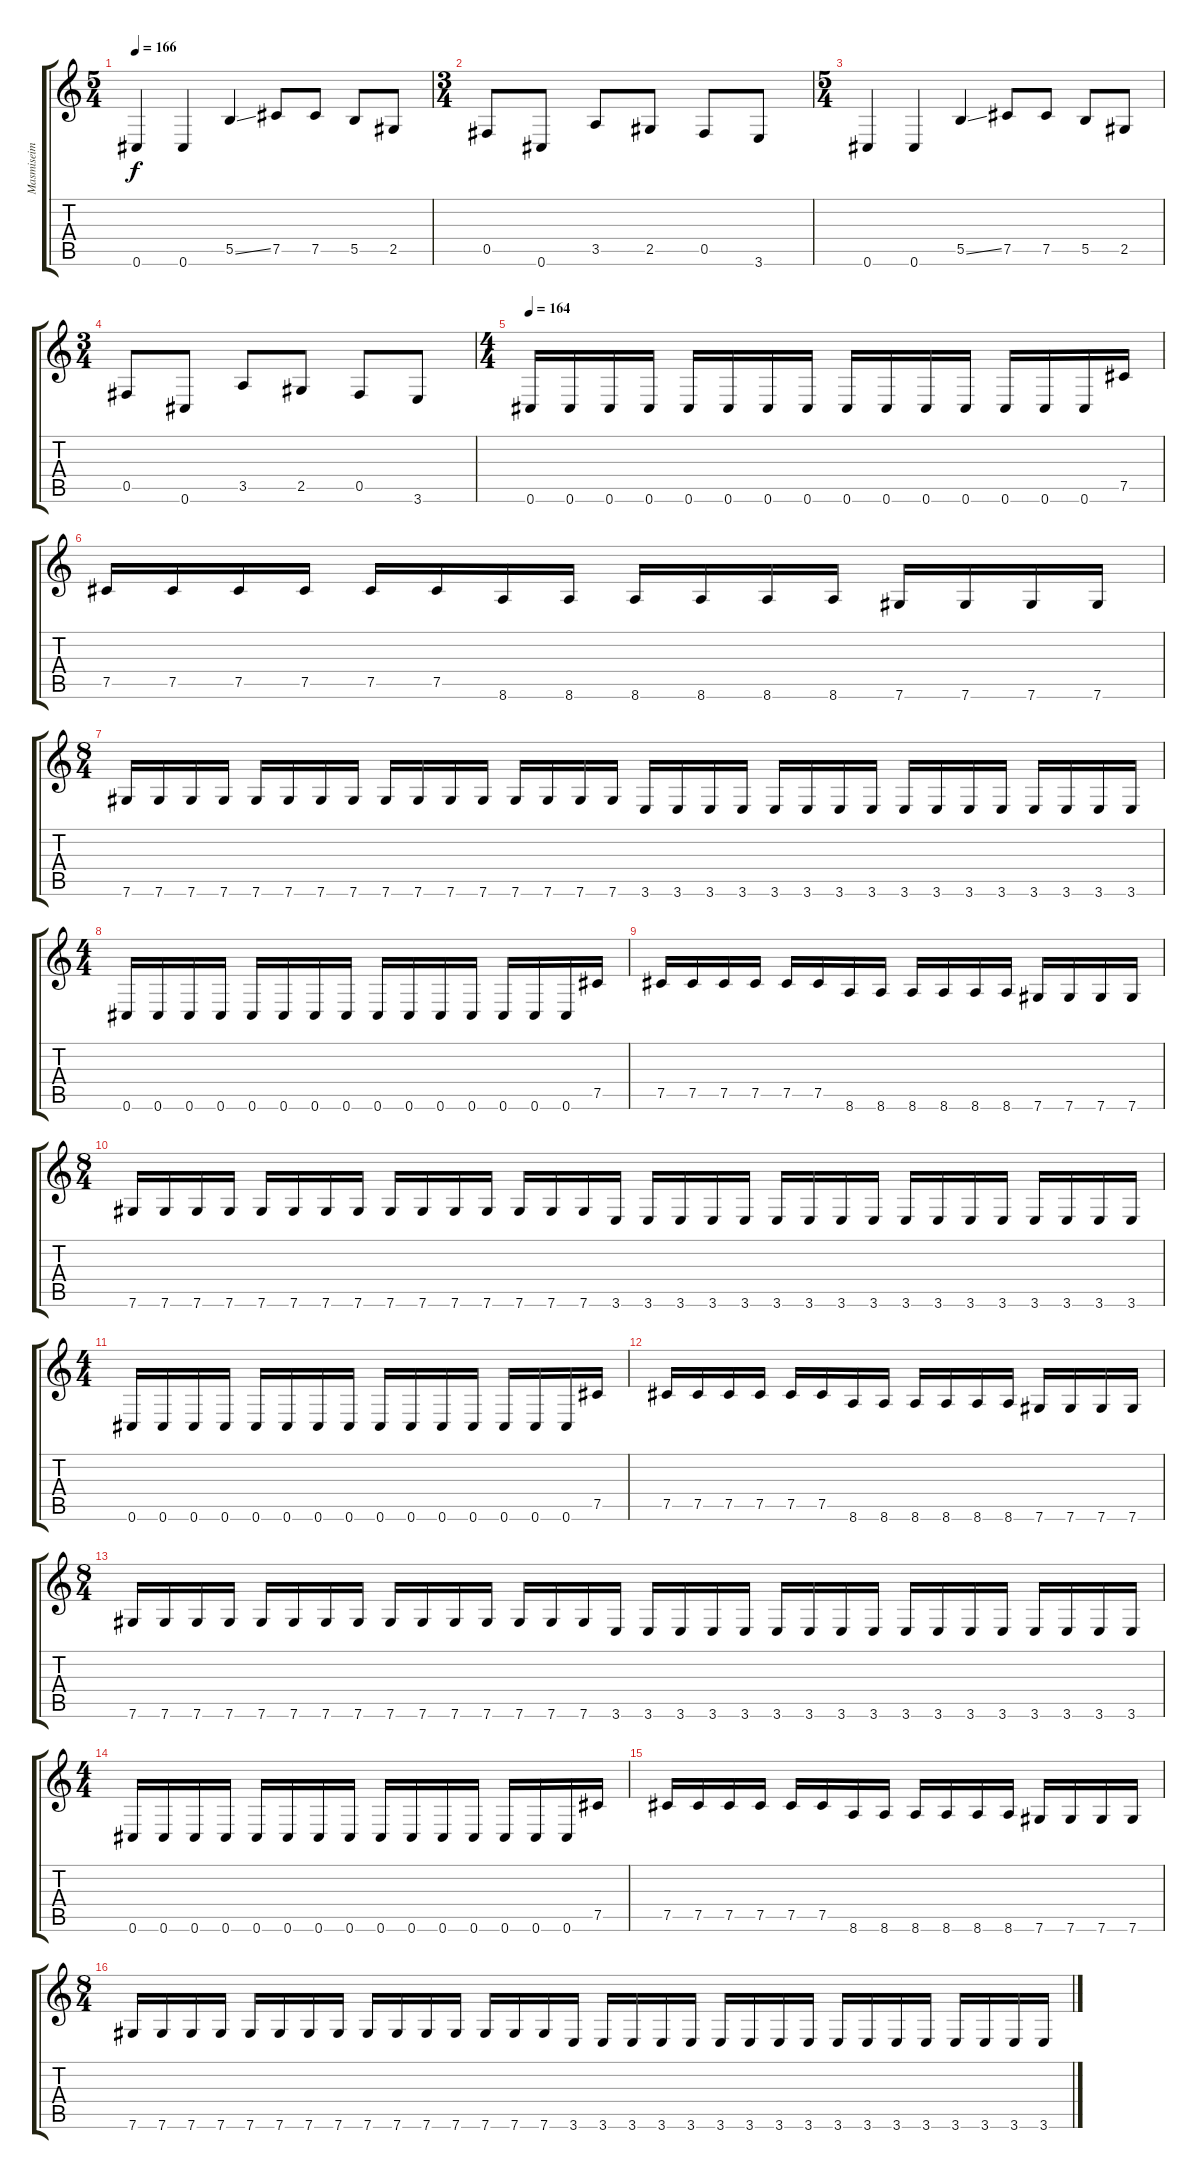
\track ("Masmiseim " "Masmiseim ") {instrument electricbasspick}
\staff {score tabs}
\tuning (Db4 Ab3 E3 B2 Gb2 Db2) {hide}
\ts (5 4)
\tempo 166
\clef g2
\ks c
0.6.4{dy f} 0.6.4 5.5{ss}.4 7.5.8 7.5.8 5.5.8 2.5.8 |
\ts (3 4)
0.5.8 0.6.8 3.5.8 2.5.8 0.5.8 3.6.8 |
\ts (5 4)
0.6.4 0.6.4 5.5{ss}.4 7.5.8 7.5.8 5.5.8 2.5.8 |
\ts (3 4)
0.5.8 0.6.8 3.5.8 2.5.8 0.5.8 3.6.8 |
\ts (4 4)
\tempo 164
0.6.16 0.6.16 0.6.16 0.6.16 0.6.16 0.6.16 0.6.16 0.6.16 0.6.16 0.6.16 0.6.16 0.6.16 0.6.16 0.6.16 0.6.16 7.5.16 |
7.5.16 7.5.16 7.5.16 7.5.16 7.5.16 7.5.16 8.6.16 8.6.16 8.6.16 8.6.16 8.6.16 8.6.16 7.6.16 7.6.16 7.6.16 7.6.16 |
\ts (8 4)
7.6.16 7.6.16 7.6.16 7.6.16 7.6.16 7.6.16 7.6.16 7.6.16 7.6.16 7.6.16 7.6.16 7.6.16 7.6.16 7.6.16 7.6.16 7.6.16 3.6.16 3.6.16 3.6.16 3.6.16 3.6.16 3.6.16 3.6.16 3.6.16 3.6.16 3.6.16 3.6.16 3.6.16 3.6.16 3.6.16 3.6.16 3.6.16 |
\ts (4 4)
0.6.16 0.6.16 0.6.16 0.6.16 0.6.16 0.6.16 0.6.16 0.6.16 0.6.16 0.6.16 0.6.16 0.6.16 0.6.16 0.6.16 0.6.16 7.5.16 |
7.5.16 7.5.16 7.5.16 7.5.16 7.5.16 7.5.16 8.6.16 8.6.16 8.6.16 8.6.16 8.6.16 8.6.16 7.6.16 7.6.16 7.6.16 7.6.16 |
\ts (8 4)
7.6.16 7.6.16 7.6.16 7.6.16 7.6.16 7.6.16 7.6.16 7.6.16 7.6.16 7.6.16 7.6.16 7.6.16 7.6.16 7.6.16 7.6.16 3.6.16 3.6.16 3.6.16 3.6.16 3.6.16 3.6.16 3.6.16 3.6.16 3.6.16 3.6.16 3.6.16 3.6.16 3.6.16 3.6.16 3.6.16 3.6.16 3.6.16 |
\ts (4 4)
0.6.16 0.6.16 0.6.16 0.6.16 0.6.16 0.6.16 0.6.16 0.6.16 0.6.16 0.6.16 0.6.16 0.6.16 0.6.16 0.6.16 0.6.16 7.5.16 |
7.5.16 7.5.16 7.5.16 7.5.16 7.5.16 7.5.16 8.6.16 8.6.16 8.6.16 8.6.16 8.6.16 8.6.16 7.6.16 7.6.16 7.6.16 7.6.16 |
\ts (8 4)
7.6.16 7.6.16 7.6.16 7.6.16 7.6.16 7.6.16 7.6.16 7.6.16 7.6.16 7.6.16 7.6.16 7.6.16 7.6.16 7.6.16 7.6.16 3.6.16 3.6.16 3.6.16 3.6.16 3.6.16 3.6.16 3.6.16 3.6.16 3.6.16 3.6.16 3.6.16 3.6.16 3.6.16 3.6.16 3.6.16 3.6.16 3.6.16 |
\ts (4 4)
0.6.16 0.6.16 0.6.16 0.6.16 0.6.16 0.6.16 0.6.16 0.6.16 0.6.16 0.6.16 0.6.16 0.6.16 0.6.16 0.6.16 0.6.16 7.5.16 |
7.5.16 7.5.16 7.5.16 7.5.16 7.5.16 7.5.16 8.6.16 8.6.16 8.6.16 8.6.16 8.6.16 8.6.16 7.6.16 7.6.16 7.6.16 7.6.16 |
\ts (8 4)
7.6.16 7.6.16 7.6.16 7.6.16 7.6.16 7.6.16 7.6.16 7.6.16 7.6.16 7.6.16 7.6.16 7.6.16 7.6.16 7.6.16 7.6.16 3.6.16 3.6.16 3.6.16 3.6.16 3.6.16 3.6.16 3.6.16 3.6.16 3.6.16 3.6.16 3.6.16 3.6.16 3.6.16 3.6.16 3.6.16 3.6.16 3.6.16
